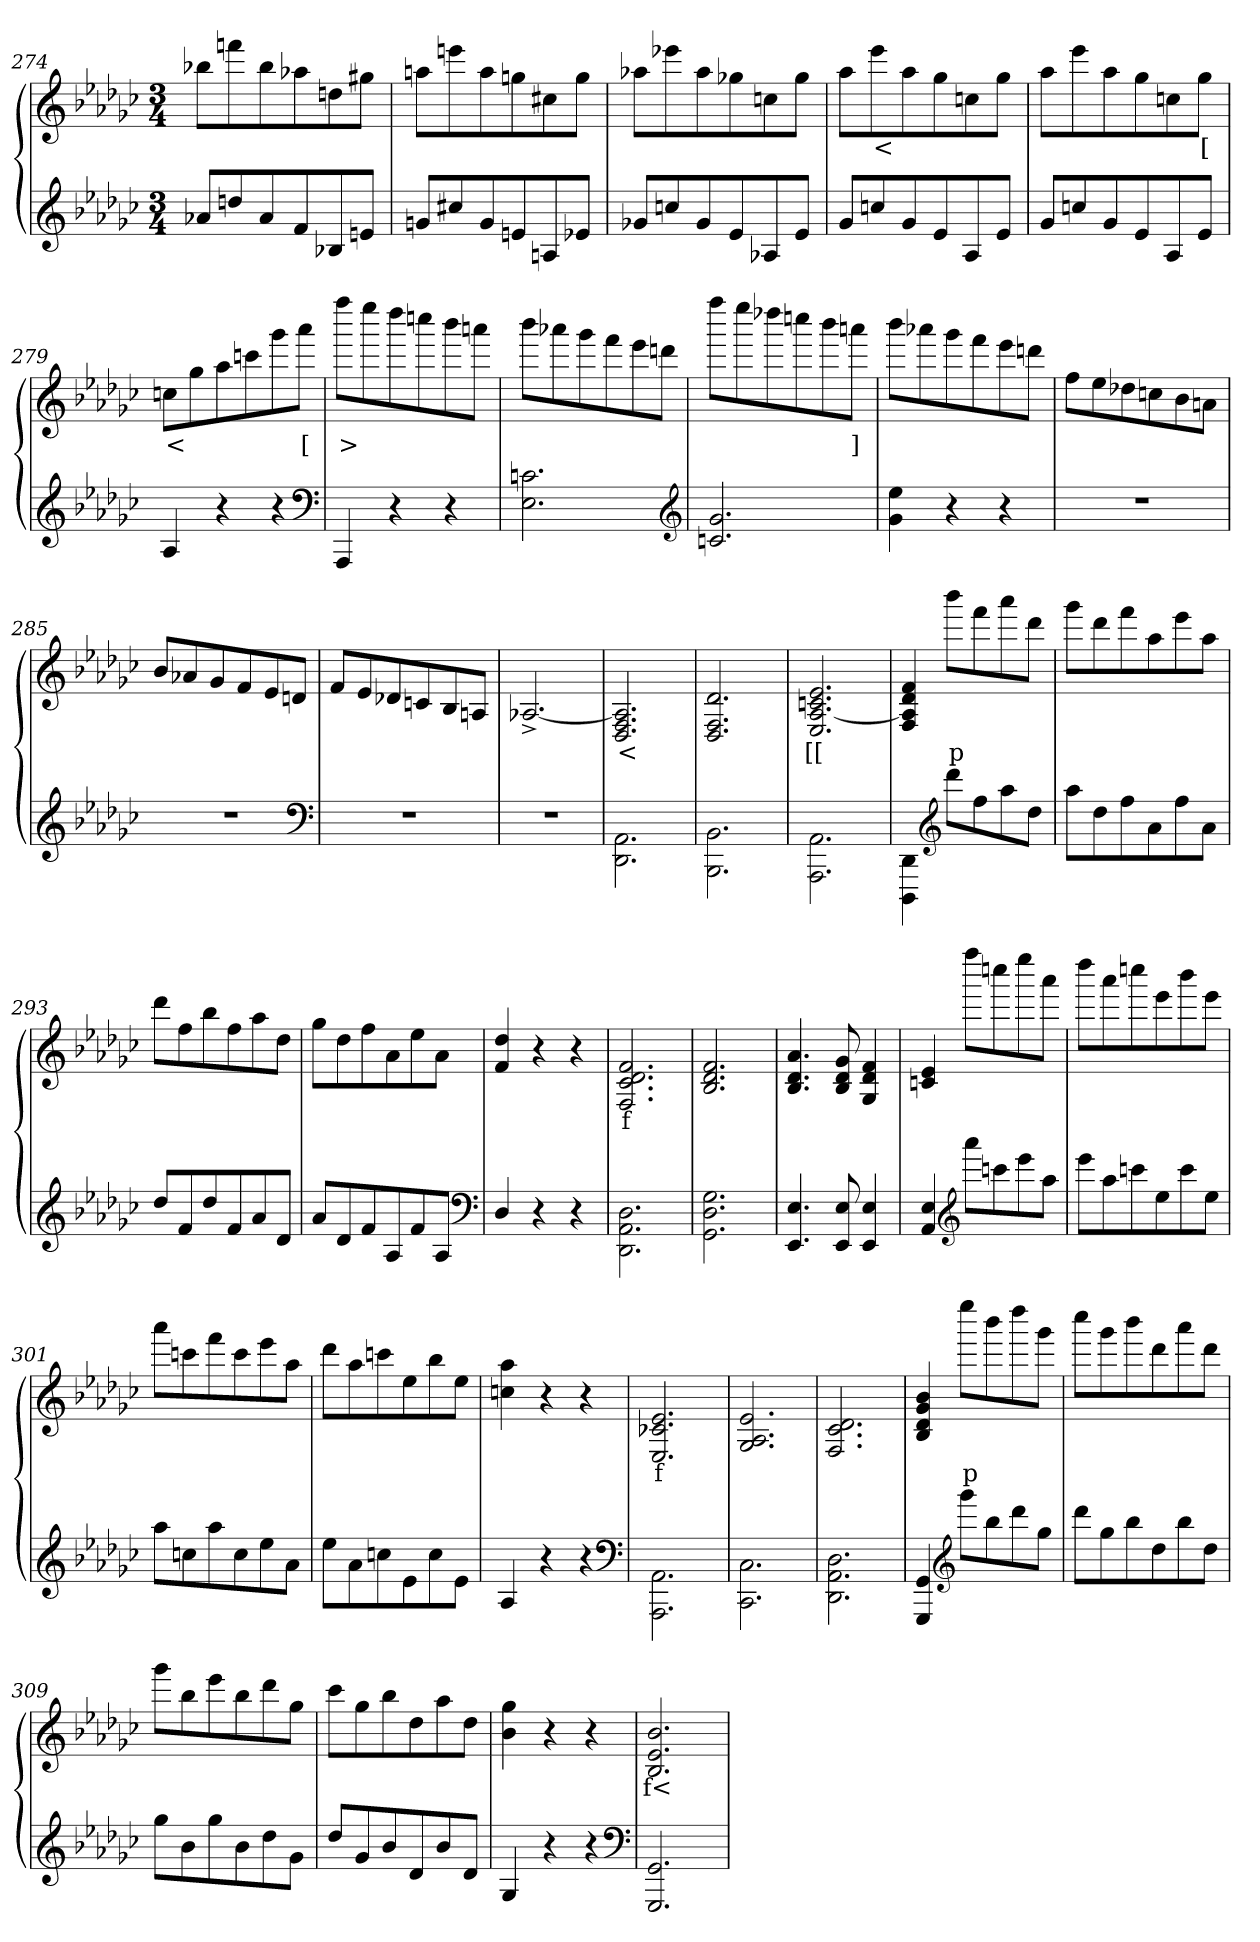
**kern	**kern	**text
*part2	*part1	*part1
*staff2	*staff1	*staff1
*clefG2	*clefG2	*
*k[b-e-a-d-g-c-]	*k[b-e-a-d-g-c-]	*
*M3/4	*M3/4	*
=274	=274	=274
8a-XL	8bb-X\L	.
8ddn	8fffn	.
8a-	8bb-	.
8f	8aa-X	.
8B-X	8ddn	.
8enJ	8gg#XJ	.
=275	=275	=275
8gnL	8aan\L	.
8cc#X	8eeen	.
8g	8aa	.
8en	8ggn	.
8An	8cc#X	.
8e-XJ	8ggJ	.
=276	=276	=276
8g-XL	8aa-X\L	.
8ccn	8eee-X	.
8g-	8aa-	.
8e-	8gg-X	.
8A-X	8ccn	.
8e-J	8gg-J	.
=277	=277	=277
8g-L	8aa-\L	.
8ccn	8eee-	<
8g-	8aa-	.
8e-	8gg-	.
8A-	8ccn	.
8e-J	8gg-J	.
=278	=278	=278
8g-L	8aa-\L	.
8ccn	8eee-	.
8g-	8aa-	.
8e-	8gg-	.
8A-	8ccn	.
8e-J	8gg-J	[
=279	=279	=279
4A-	8ccnL	<
.	8gg-	.
4r	8aa-	.
.	8ccc	.
4r	8ggg-	.
.	8aaa-J	[
*clefF4	*	*
=280	=280	=280
4AAA-	8ffffL	>
.	8eeee-	.
4r	8dddd-	.
.	8ccccn	.
4r	8bbb-	.
.	8aaanJ	.
=281	=281	=281
2.cn 2.E-	8bbb-L	.
.	8aaa-X	.
.	8ggg-	.
.	8fff	.
.	8eee-	.
.	8dddnJ	.
*clefG2	*	*
=282	=282	=282
2.g- 2.cn	8ffffL	.
.	8eeee-	.
.	8dddd-X	.
.	8ccccn	.
.	8bbb-	.
.	8aaanJ	]
=283	=283	=283
4ee- 4g-	8bbb-L	.
.	8aaa-X	.
4r	8ggg-	.
.	8fff	.
4r	8eee-	.
.	8dddnJ	.
=284	=284	=284
2.r	8ffL	.
.	8ee-	.
.	8dd-X	.
.	8ccn	.
.	8b-	.
.	8anJ	.
=285	=285	=285
2.r	8b-L	.
.	8a-X	.
.	8g-	.
.	8f	.
.	8e-	.
.	8dnJ	.
*clefF4	*	*
=286	=286	=286
2.r	8fL	.
.	8e-	.
.	8d-X	.
.	8cn	.
.	8B-	.
.	8AnJ	.
=287	=287	=287
2.r	[2.A-X^>/	.
=288	=288	=288
2.AA-\ 2.DD-\	2.A-/] 2.F/ 2.D-/	<
=289	=289	=289
2.BB-\ 2.BBB-\	2.d-/ 2.F/ 2.D-/	.
=290	=290	=290
2.AA-\ 2.AAA-\	2.e- 2.cn [2.A- 2.E-	[[
=291	=291	=291
4DD-\ 4DDD-\	4f 4d- 4A-] 4F	.
*clefG2	*	*
8ddd-L	8bbb-L	p
8ff	8fff	.
8aa-	8aaa-	.
8dd-J	8ddd-J	.
=292	=292	=292
8aa-L	8ggg-L	.
8dd-	8ddd-	.
8ff	8fff	.
8a-	8aa-	.
8ff	8eee-	.
8a-J	8aa-J	.
=293	=293	=293
8dd-L	8ddd-L	.
8f	8ff	.
8dd-	8bb-	.
8f	8ff	.
8a-	8aa-	.
8d-J	8dd-J	.
=294	=294	=294
8a-L	8gg-L	.
8d-	8dd-	.
8f	8ff	.
8A-	8a-	.
8f	8ee-	.
8A-J	8a-J	.
*clefF4	*	*
=295	=295	=295
4D-/	4dd- 4f	.
4r	4r	.
4r	4r	.
=296	=296	=296
2.D-\ 2.AA-\ 2.DD-\	2.f 2.d- 2.c- 2.F	f
=297	=297	=297
2.G- 2.D-\ 2.GG-\	2.f 2.d- 2.B-	.
=298	=298	=298
4.E- 4.EE-	4.a- 4.d- 4.B-	.
8E- 8EE-	8g- 8d- 8B-	.
4E- 4EE-	4f 4d- 4G-	.
=299	=299	=299
4E- 4AA-	4e- 4cn	.
*clefG2	*	*
8aaa-L	8ffffL	.
8cccn	8cccc	.
8eee-	8eeee-	.
8aa-J	8aaa-J	.
=300	=300	=300
8eee-L	8dddd-L	.
8aa-\	8aaa-	.
8cccn	8ccccn	.
8ee-	8eee-	.
8ccc	8bbb-	.
8ee-J	8eee-J	.
=301	=301	=301
8aa-L	8aaa-L	.
8ccn	8cccn	.
8aa-	8fff	.
8cc	8ccc	.
8ee-	8eee-	.
8a-J	8aa-J	.
=302	=302	=302
8ee-L	8ddd-L	.
8a-\	8aa-	.
8ccn	8cccn	.
8e-	8ee-	.
8cc	8bb-	.
8e-J	8ee-J	.
=303	=303	=303
4A-	4aa- 4ccn	.
4r	4r	.
4r	4r	.
*clefF4	*	*
=304	=304	=304
2.AA-\ 2.AAA-\	2.e- 2.c-X 2.E-	f
=305	=305	=305
2.C-\ 2.CC-\	2.e- 2.A- 2.G-	.
=306	=306	=306
2.D-\ 2.AA-\ 2.DD-\	2.d- 2.c- 2.F	.
=307	=307	=307
4GG- 4GGG-	4b- 4g- 4d- 4B-	.
*clefG2	*	*
8ggg-L	8eeee-L	p
8bb-	8bbb-	.
8ddd-	8dddd-	.
8gg-J	8ggg-J	.
=308	=308	=308
8ddd-L	8cccc-L	.
8gg-	8ggg-	.
8bb-	8bbb-	.
8dd-	8ddd-	.
8bb-	8aaa-	.
8dd-J	8ddd-J	.
=309	=309	=309
8gg-L	8ggg-L	.
8b-	8bb-	.
8gg-	8eee-	.
8b-	8bb-	.
8dd-	8ddd-	.
8g-J	8gg-J	.
=310	=310	=310
8dd-L	8ccc-L	.
8g-	8gg-	.
8b-	8bb-	.
8d-	8dd-	.
8b-	8aa-	.
8d-J	8dd-J	.
=311	=311	=311
4G-	4gg- 4b-	.
4r	4r	.
4r	4r	.
*clefF4	*	*
=312	=312	=312
2.GG- 2.GGG-	2.b- 2.e- 2.B-	f<
=	=	=
*-	*-	*-
